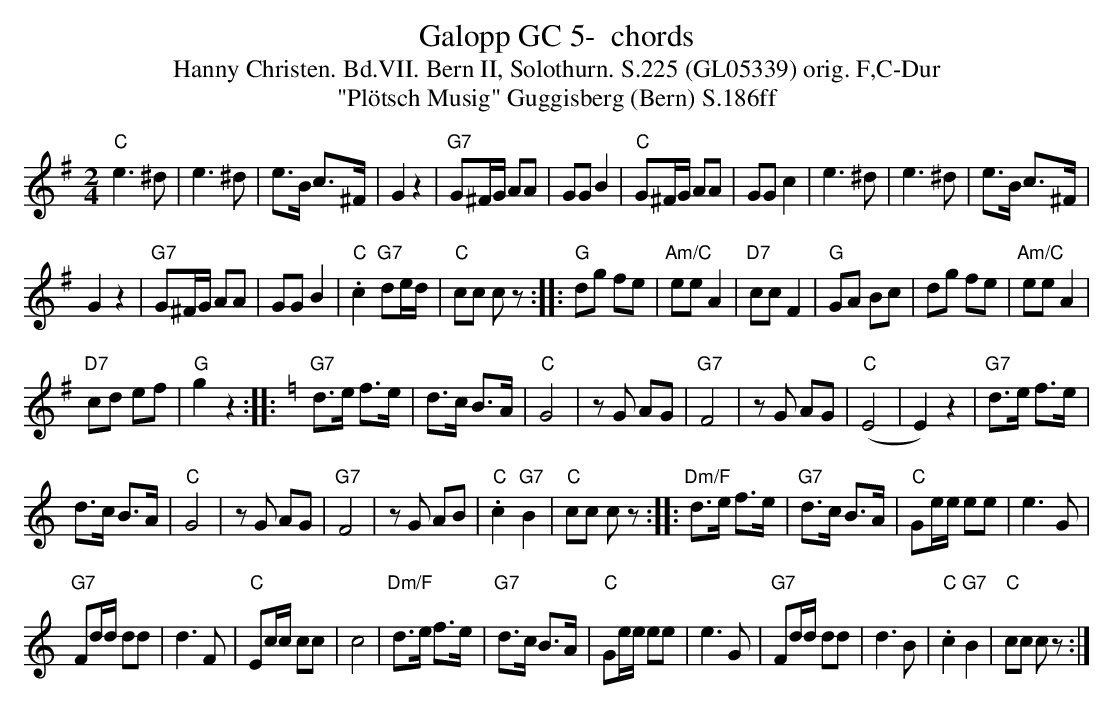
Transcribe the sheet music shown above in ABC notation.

X:1
T:Galopp GC 5-  chords
T:Hanny Christen. Bd.VII. Bern II, Solothurn. S.225 (GL05339) orig. F,C-Dur
T:"Pl\"otsch Musig" Guggisberg (Bern) S.186ff
M:2/4
L:1/8
K:Gmaj%%MIDI gchordon
"C"e3^d | e3^d | e>B c>^F | G2z2 | "G7"G^F/2G/2 AA | GG B2 | "C"G^F/2G/2 AA | GG c2 | e3^d | e3^d | e>B c>^F |
G2z2 | "G7"G^F/2G/2 AA | GG B2 | "C".c2 "G7"de/2d/2 | "C"cc cz :: [K:Gmaj] "G"dg fe | "Am/C"ee A2 | "D7"cc F2 | "G"GA Bc | dg fe | "Am/C"ee A2 |
"D7"cd ef | "G"g2z2 :: [K:Cmaj] "G7"d>e f>e | d>c B>A | "C"G4 | zG AG | "G7"F4 | zG AG | "C"(E4 | E2)z2 | "G7"d>e f>e |
d>c B>A | "C"G4 | zG AG | "G7"F4 | zG AB | "C".c2"G7"B2 | "C"cc cz :: "Dm/F"d>e f>e | "G7"d>c B>A | "C"Ge/2e/2 ee | e3G |
"G7"Fd/2d/2 dd | d3F | "C"Ec/2c/2 cc | c4 | "Dm/F"d>e f>e | "G7"d>c B>A | "C"Ge/2e/2 ee | e3G | "G7"Fd/2d/2 dd | d3B | "C".c2"G7"B2 | "C"cc cz :|
